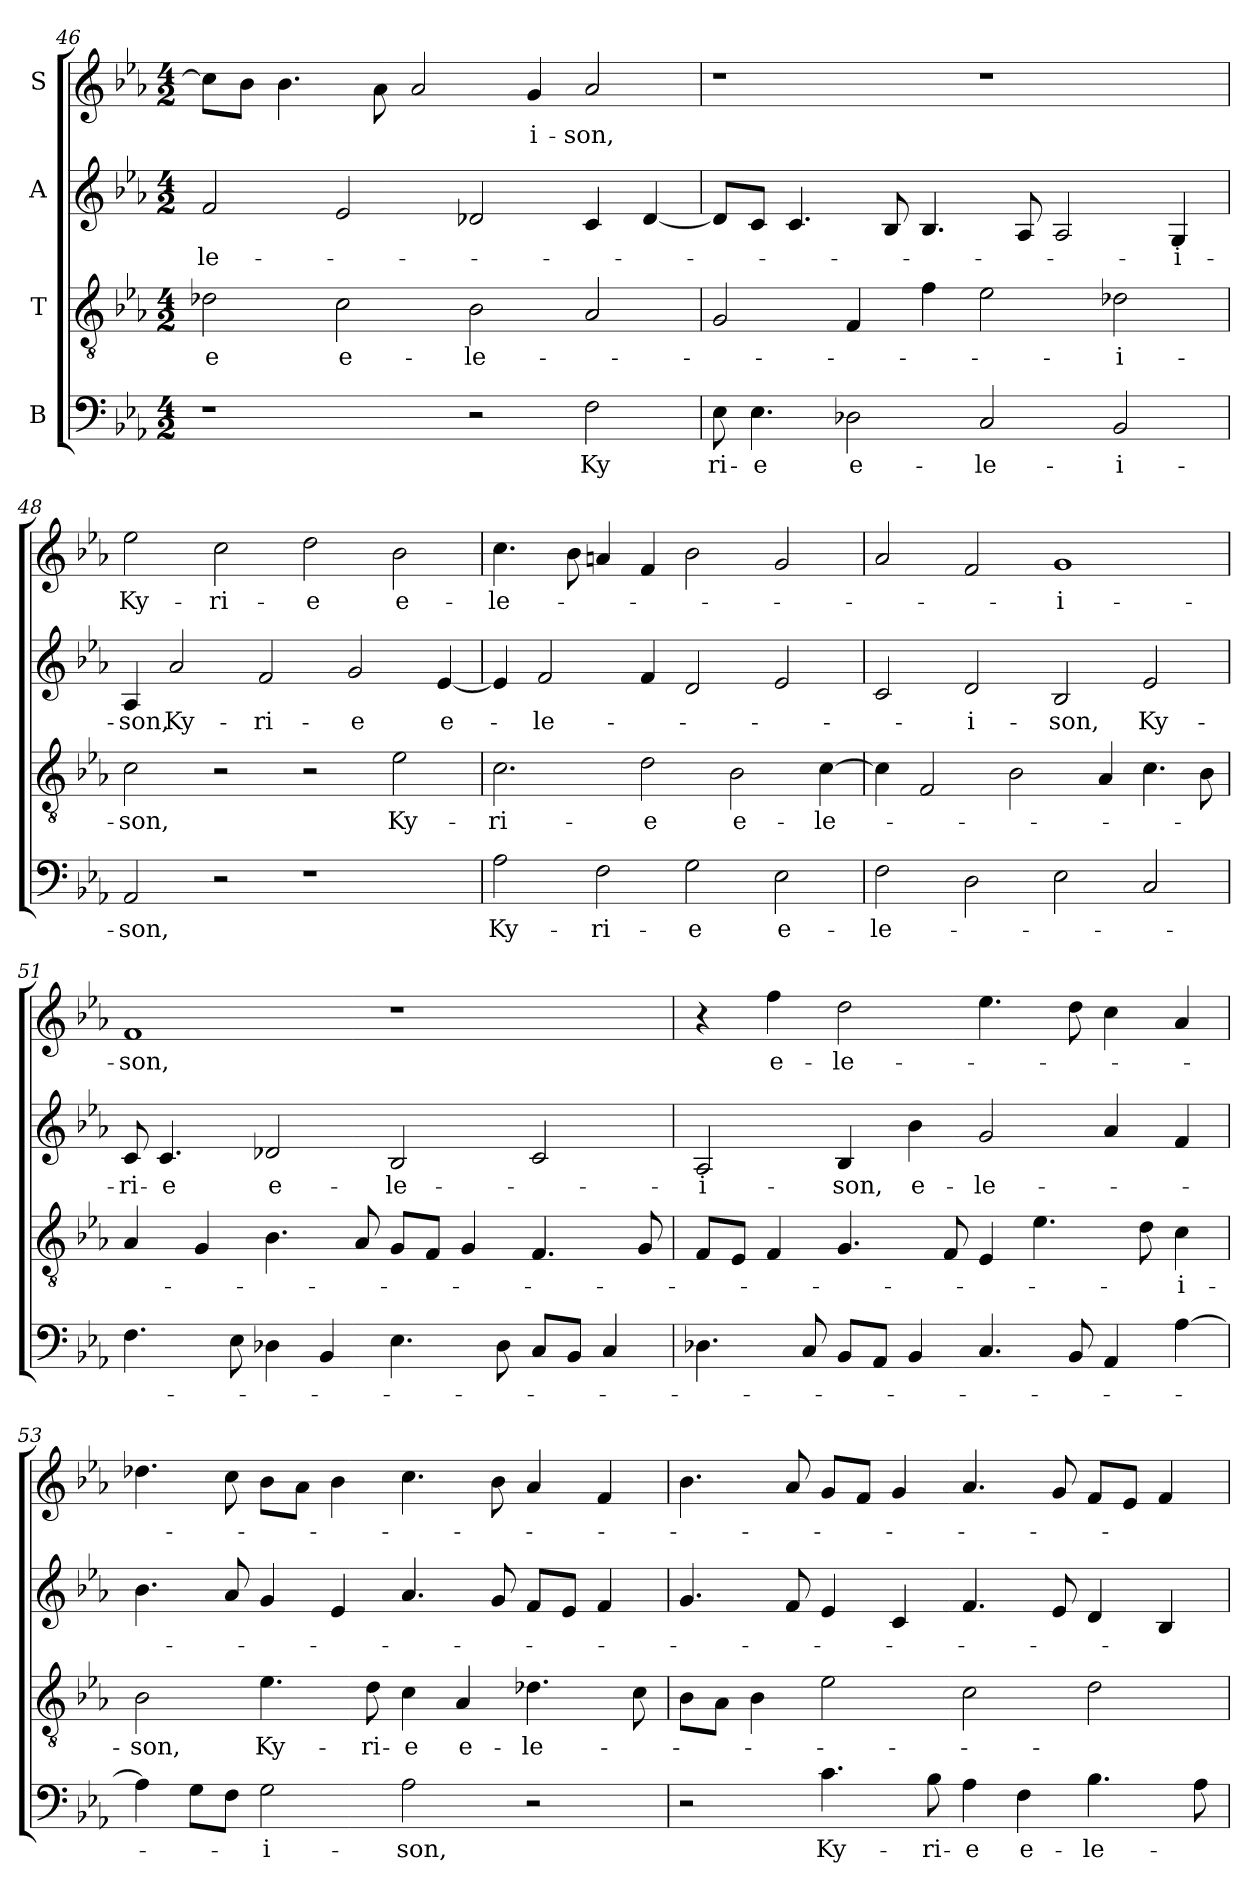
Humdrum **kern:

**kern	**text	**kern	**text	**kern	**text	**kern	**text
*part4	*part4	*part3	*part3	*part2	*part2	*part1	*part1
*staff4	*staff4	*staff3	*staff3	*staff2	*staff2	*staff1	*staff1
*I"B	*	*I"T	*	*I"A	*	*I"S	*
*clefF4	*	*clefGv2	*	*clefG2	*	*clefG2	*
*k[b-e-a-]	*	*k[b-e-a-]	*	*k[b-e-a-]	*	*k[b-e-a-]	*
*E-:	*	*E-:	*	*E-:	*	*E-:	*
*M4/2	*	*M4/2	*	*M4/2	*	*M4/2	*
=46	=46	=46	=46	=46	=46	=46	=46
1r	.	2d-X\	e	2f/	le-	8cc\L]	.
.	.	.	.	.	.	8b-\J	.
.	.	.	.	.	.	4.b-\	.
.	.	2c\	e-	2e-/	.	.	.
.	.	.	.	.	.	8a-\	.
.	.	.	.	.	.	2a-/	.
2r	.	2B-\	le-	2d-X/	.	.	.
.	.	.	.	.	.	4g/	i-
2F\	Ky	2A-/	.	4c/	.	2a-/	son,
.	.	.	.	[4d-/	.	.	.
=47	=47	=47	=47	=47	=47	=47	=47
8E-\	-ri-	2G/	.	8d-/L]	.	1r	.
4.E-\	-e	.	.	8c/J	.	.	.
.	.	.	.	4.c/	.	.	.
2D-X\	e-	4F/	.	.	.	.	.
.	.	.	.	8B-/	.	.	.
.	.	4f\	.	4.B-/	.	.	.
2C/	le-	2e-\	.	.	.	1r	.
.	.	.	.	8A-/	.	.	.
.	.	.	.	2A-/	.	.	.
2BB-/	i-	2d-X\	-i-	.	.	.	.
.	.	.	.	4G/	-i-	.	.
!!LO:PB:g=z
=48	=48	=48	=48	=48	=48	=48	=48
2AA-/	son,	2c\	son,	4A-/	son,	2ee-\	Ky-
.	.	.	.	2a-/	Ky-	.	.
2r	.	2r	.	.	.	2cc\	-ri-
.	.	.	.	2f/	-ri-	.	.
1r	.	2r	.	.	.	2dd\	-e
.	.	.	.	2g/	-e	.	.
.	.	2e-\	Ky-	.	.	2b-\	e-
.	.	.	.	[4e-/	e-	.	.
=49	=49	=49	=49	=49	=49	=49	=49
2A-\	Ky-	2.c\	-ri-	4e-/]	.	4.cc\	-le-
.	.	.	.	2f/	-le-	.	.
.	.	.	.	.	.	8b-\	.
2F\	-ri-	.	.	.	.	4an/	.
.	.	2d\	-e	4f/	.	4f/	.
2G\	-e	.	.	2d/	.	2b-\	.
.	.	2B-\	e-	.	.	.	.
2E-\	e-	.	.	2e-/	.	2g/	.
.	.	[4c\	-le-	.	.	.	.
=50	=50	=50	=50	=50	=50	=50	=50
2F\	-le-	4c\]	.	2c/	.	2a-/	.
.	.	2F/	.	.	.	.	.
2D\	.	.	.	2d/	-i-	2f/	.
.	.	2B-\	.	.	.	.	.
2E-\	.	.	.	2B-/	son,	1g	-i-
.	.	4A-/	.	.	.	.	.
2C/	.	4.c\	.	2e-/	Ky-	.	.
.	.	8B-\	.	.	.	.	.
=51	=51	=51	=51	=51	=51	=51	=51
4.F\	.	4A-/	.	8c/	-ri-	1f	son,
.	.	.	.	4.c/	-e	.	.
.	.	4G/	.	.	.	.	.
8E-\	.	.	.	.	.	.	.
4D-X\	.	4.B-\	.	2d-X/	e-	.	.
4BB-/	.	.	.	.	.	.	.
.	.	8A-/	.	.	.	.	.
4.E-\	.	8G/L	.	2B-/	-le-	1r	.
.	.	8F/J	.	.	.	.	.
.	.	4G/	.	.	.	.	.
8D-\	.	.	.	.	.	.	.
8C/L	.	4.F/	.	2c/	.	.	.
8BB-/J	.	.	.	.	.	.	.
4C/	.	.	.	.	.	.	.
.	.	8G/	.	.	.	.	.
=52	=52	=52	=52	=52	=52	=52	=52
4.D-X\	.	8F/L	.	2A-/	-i-	4r	.
.	.	8E-/J	.	.	.	.	.
.	.	4F/	.	.	.	4ff\	e-
8C/	.	.	.	.	.	.	.
8BB-/L	.	4.G/	.	4B-/	-son,	2dd\	-le-
8AA-/J	.	.	.	.	.	.	.
4BB-/	.	.	.	4b-\	e-	.	.
.	.	8F/	.	.	.	.	.
4.C/	.	4E-/	.	2g/	-le-	4.ee-\	.
.	.	4.e-\	.	.	.	.	.
8BB-/	.	.	.	.	.	8dd\	.
4AA-/	.	.	.	4a-/	.	4cc\	.
.	.	8d\	.	.	.	.	.
[4A-\	.	4c\	-i-	4f/	.	4a-/	.
!!LO:LB:g=z
=53	=53	=53	=53	=53	=53	=53	=53
4A-\]	.	2B-\	-son,	4.b-\	.	4.dd-X\	.
8G\L	.	.	.	.	.	.	.
8F\J	.	.	.	8a-/	.	8cc\	.
2G\	-i-	4.e-\	Ky-	4g/	.	8b-\L	.
.	.	.	.	.	.	8a-\J	.
.	.	.	.	4e-/	.	4b-\	.
.	.	8d\	-ri-	.	.	.	.
2A-\	-son,	4c\	-e	4.a-/	.	4.cc\	.
.	.	4A-/	e-	.	.	.	.
.	.	.	.	8g/	.	8b-\	.
2r	.	4.d-X\	-le-	8f/L	.	4a-/	.
.	.	.	.	8e-/J	.	.	.
.	.	.	.	4f/	.	4f/	.
.	.	8c\	.	.	.	.	.
=54	=54	=54	=54	=54	=54	=54	=54
2r	.	8B-\L	.	4.g/	.	4.b-\	.
.	.	8A-\J	.	.	.	.	.
.	.	4B-\	.	.	.	.	.
.	.	.	.	8f/	.	8a-/	.
4.c\	Ky-	2e-\	.	4e-/	.	8g/L	.
.	.	.	.	.	.	8f/J	.
.	.	.	.	4c/	.	4g/	.
8B-\	-ri-	.	.	.	.	.	.
4A-\	e	2c\	.	4.f/	.	4.a-/	.
4F\	e-	.	.	.	.	.	.
.	.	.	.	8e-/	.	8g/	.
4.B-\	-le-	2d\	.	4d/	.	8f/L	.
.	.	.	.	.	.	8e-/J	.
.	.	.	.	4B-/	.	4f/	.
8A-\	.	.	.	.	.	.	.
=	=	=	=	=	=	=	=
*-	*-	*-	*-	*-	*-	*-	*-
